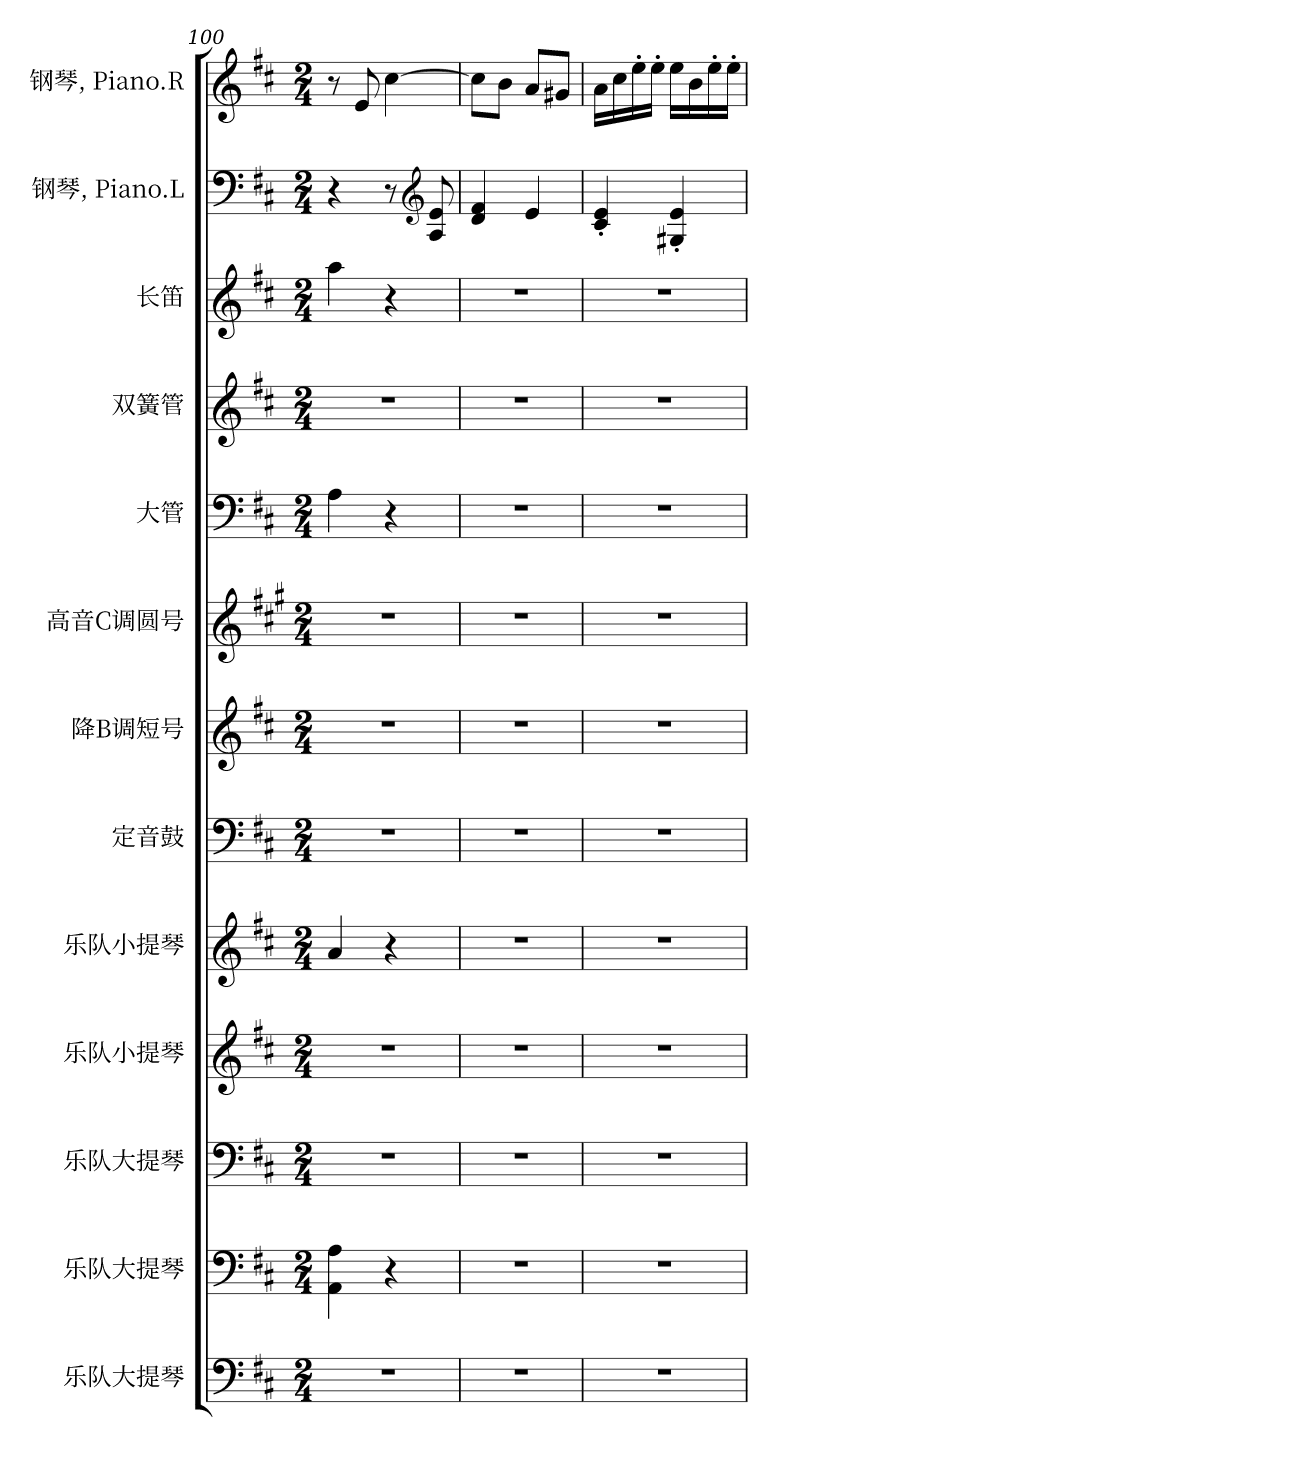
**kern	**kern	**kern	**kern	**kern	**kern	**kern	**kern	**kern	**kern	**kern	**kern	**kern
*part13	*part12	*part11	*part10	*part9	*part8	*part7	*part6	*part5	*part4	*part3	*part2	*part1
*staff13	*staff12	*staff11	*staff10	*staff9	*staff8	*staff7	*staff6	*staff5	*staff4	*staff3	*staff2	*staff1
*I"乐队大提琴	*I"乐队大提琴	*I"乐队大提琴	*I"乐队小提琴	*I"乐队小提琴	*I"定音鼓	*I"降B调短号	*I"高音C调圆号	*I"大管	*I"双簧管	*I"长笛	*I"钢琴, Piano.L	*I"钢琴, Piano.R
*	*	*	*	*	*	*	*	*	*	*	*I'Pno.	*I'Pno.
*clefF4	*clefF4	*clefF4	*clefG2	*clefG2	*clefF4	*clefG2	*clefG2	*clefF4	*clefG2	*clefG2	*clefF4	*clefG2
*	*	*	*	*	*	*ITrd1c2	*ITrd4c7	*	*	*	*	*
*k[f#c#]	*k[f#c#]	*k[f#c#]	*k[f#c#]	*k[f#c#]	*k[f#c#]	*k[]	*k[f#c#]	*k[f#c#]	*k[f#c#]	*k[f#c#]	*k[f#c#]	*k[f#c#]
*M2/4	*M2/4	*M2/4	*M2/4	*M2/4	*M2/4	*M2/4	*M2/4	*M2/4	*M2/4	*M2/4	*M2/4	*M2/4
=100	=100	=100	=100	=100	=100	=100	=100	=100	=100	=100	=100	=100
2r	4AA\ 4A\	2r	2r	4a/	2r	2r	2r	4A\	2r	4aa\	4r	8r
.	.	.	.	.	.	.	.	.	.	.	.	8e/
.	4r	.	.	4r	.	.	.	4r	.	4r	8r	[4cc#\
*	*	*	*	*	*	*	*	*	*	*	*clefG2	*
.	.	.	.	.	.	.	.	.	.	.	8A/ 8e/	.
=101	=101	=101	=101	=101	=101	=101	=101	=101	=101	=101	=101	=101
2r	2r	2r	2r	2r	2r	2r	2r	2r	2r	2r	4d/ 4f#/	8cc#\L]
.	.	.	.	.	.	.	.	.	.	.	.	8b\J
.	.	.	.	.	.	.	.	.	.	.	4e/	8a/L
.	.	.	.	.	.	.	.	.	.	.	.	8g#X/J
!!LO:PB:g=z
=102	=102	=102	=102	=102	=102	=102	=102	=102	=102	=102	=102	=102
2r	2r	2r	2r	2r	2r	2r	2r	2r	2r	2r	4c#/' 4e/'	16a\LL
.	.	.	.	.	.	.	.	.	.	.	.	16cc#\
.	.	.	.	.	.	.	.	.	.	.	.	16ee'\
.	.	.	.	.	.	.	.	.	.	.	.	16ee'\JJ
.	.	.	.	.	.	.	.	.	.	.	4G#X/' 4e/'	16ee\LL
.	.	.	.	.	.	.	.	.	.	.	.	16b\
.	.	.	.	.	.	.	.	.	.	.	.	16ee'\
.	.	.	.	.	.	.	.	.	.	.	.	16ee'\JJ
=	=	=	=	=	=	=	=	=	=	=	=	=
*-	*-	*-	*-	*-	*-	*-	*-	*-	*-	*-	*-	*-
